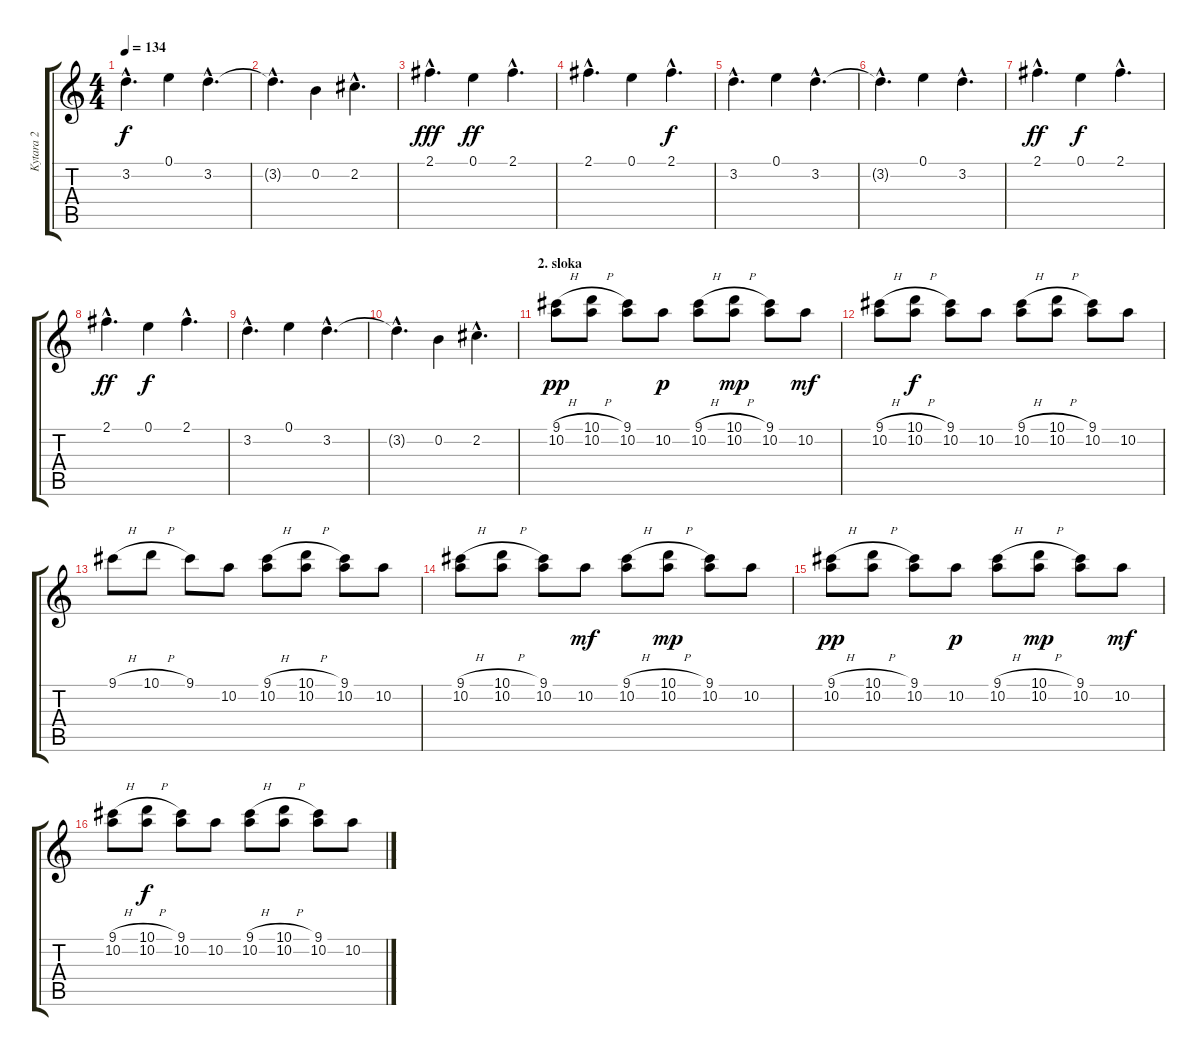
\track ("Kytara 2" "Kytara 2") {instrument overdrivenguitar}
\staff {score tabs}
\tuning (E4 B3 G3 D3 A2 E2) {hide}
\ts (4 4)
\tempo 134
\clef g2
\ks c
3.2{hac}.4{d dy f} 0.1.4 3.2{hac}.4{d} |
3.2{hac t}.4{d} 0.2.4 2.2{hac}.4{d} |
2.1{hac}.4{d dy fff volume 7} 0.1.4{dy ff} 2.1{hac}.4{d} |
2.1{hac}.4{d} 0.1.4 2.1{hac}.4{d dy f} |
3.2{hac}.4{d} 0.1.4 3.2{hac}.4{d} |
3.2{hac t}.4{d} 0.1.4 3.2{hac}.4{d} |
2.1{hac}.4{d dy ff} 0.1.4{dy f} 2.1{hac}.4{d} |
2.1{hac}.4{d dy ff} 0.1.4{dy f} 2.1{hac}.4{d} |
3.2{hac}.4{d} 0.1.4 3.2{hac}.4{d} |
3.2{hac t}.4{d} 0.2.4 2.2{hac}.4{d} |
\section ("" "2. sloka")
(9.1{h} 10.2).8{dy pp} (10.1{h} 10.2).8 (9.1 10.2).8 10.2.8{dy p} (9.1{h} 10.2).8 (10.1{h} 10.2).8{dy mp} (9.1 10.2).8 10.2.8{dy mf} |
(9.1{h} 10.2).8 (10.1{h} 10.2).8{dy f} (9.1 10.2).8 10.2.8 (9.1{h} 10.2).8 (10.1{h} 10.2).8 (9.1 10.2).8 10.2.8 |
9.1{h}.8 10.1{h}.8 9.1.8 10.2.8 (9.1{h} 10.2).8 (10.1{h} 10.2).8 (9.1 10.2).8 10.2.8 |
(9.1{h} 10.2).8 (10.1{h} 10.2).8 (9.1 10.2).8 10.2.8{dy mf} (9.1{h} 10.2).8 (10.1{h} 10.2).8{dy mp} (9.1 10.2).8 10.2.8 |
(9.1{h} 10.2).8{dy pp} (10.1{h} 10.2).8 (9.1 10.2).8 10.2.8{dy p} (9.1{h} 10.2).8 (10.1{h} 10.2).8{dy mp} (9.1 10.2).8 10.2.8{dy mf} |
(9.1{h} 10.2).8 (10.1{h} 10.2).8{dy f} (9.1 10.2).8 10.2.8 (9.1{h} 10.2).8 (10.1{h} 10.2).8 (9.1 10.2).8 10.2.8
